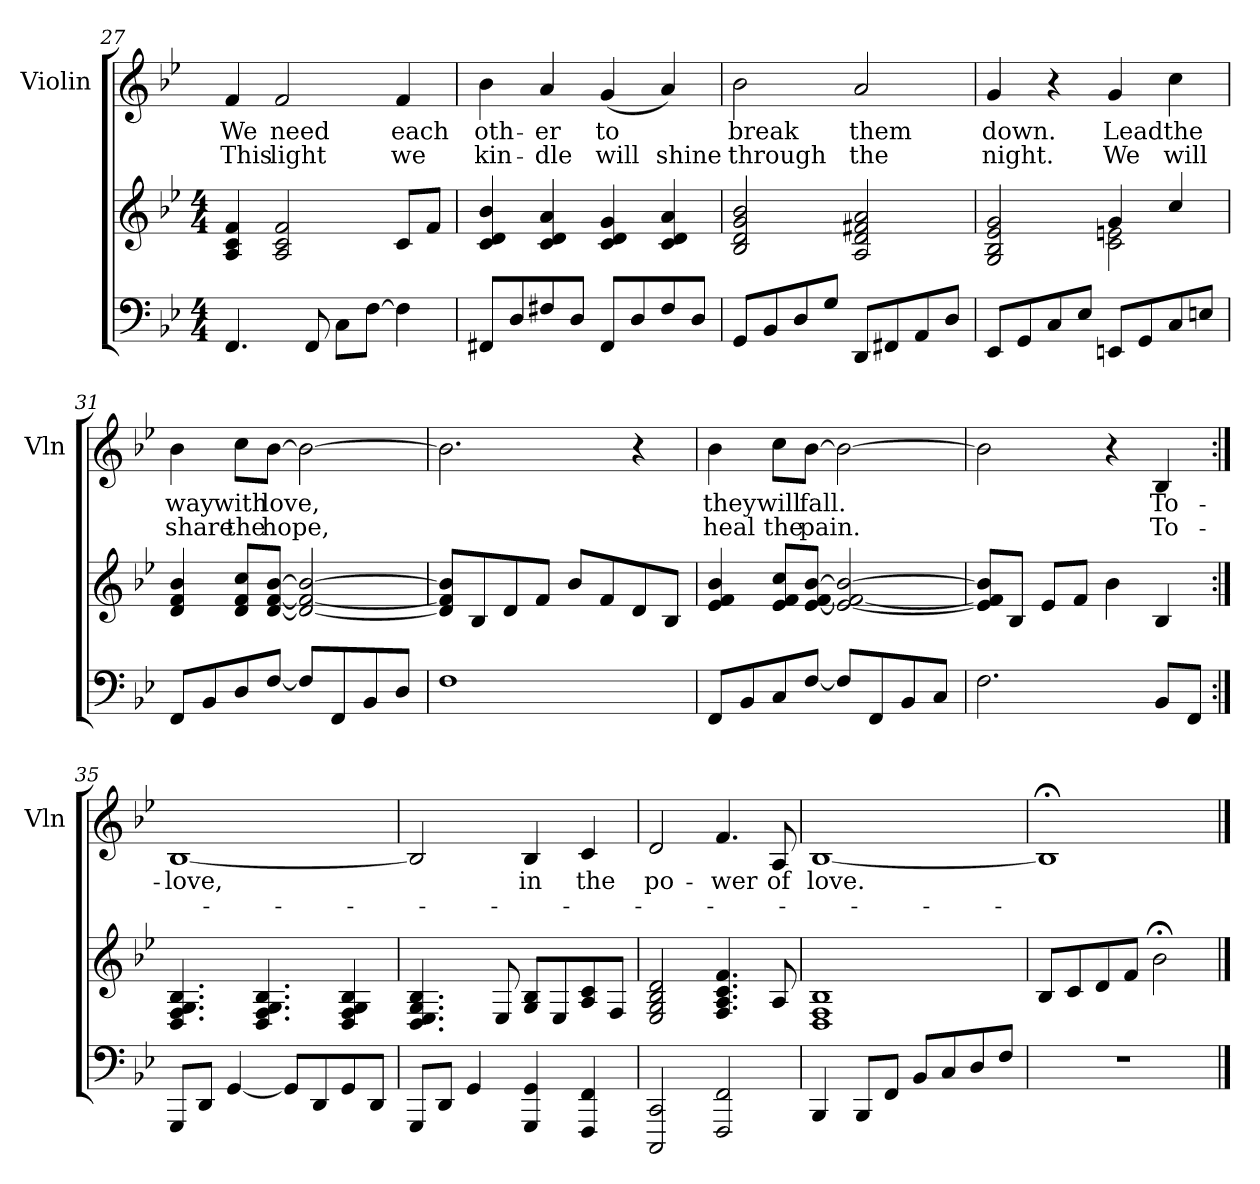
**kern	**kern	**kern	**text	**text
*part2	*part2	*part1	*part1	*part1
*staff3	*staff2	*staff1	*staff1	*staff1
*	*	*I"Violin	*	*
*	*	*I'Vln	*	*
!!LO:PB:g=z
*clefF4	*clefG2	*clefG2	*	*
*k[b-e-]	*k[b-e-]	*k[b-e-]	*	*
*B-:	*B-:	*B-:	*	*
*M4/4	*M4/4	*	*	*
=27	=27	=27	=27	=27
!	!	!	!LO:LY:b	!LO:LY:b
4.FF/	4A/ 4c/ 4f/	4f/	We	This
!	!	!	!LO:LY:b	!LO:LY:b
.	2A/ 2c/ 2f/	2f/	need	light
8FF/	.	.	.	.
8C\L	.	.	.	.
[8F\J	.	.	.	.
!	!	!	!LO:LY:b	!LO:LY:b
4F\]	8c/L	4f/	each	we
.	8f/J	.	.	.
=28	=28	=28	=28	=28
!	!	!	!LO:LY:b	!LO:LY:b
8FF#X/L	4c/ 4d/ 4b-/	4b-\	oth-	kin-
8D/	.	.	.	.
!	!	!	!LO:LY:b	!LO:LY:b
8F#X/	4c/ 4d/ 4a/	4a/	-er	-dle
8D/J	.	.	.	.
!	!	!	!LO:LY:b	!LO:LY:b
8FF#/L	4c/ 4d/ 4g/	(<4g/	to	will
8D/	.	.	.	.
!	!	!	!	!LO:LY:b
8F#/	4c/ 4d/ 4a/	4a/)	.	shine
8D/J	.	.	.	.
=29	=29	=29	=29	=29
!	!	!	!LO:LY:b	!LO:LY:b
8GG/L	2B-/ 2d/ 2g/ 2b-/	2b-\	break	through
8BB-/	.	.	.	.
8D/	.	.	.	.
8G/J	.	.	.	.
!	!	!	!LO:LY:b	!LO:LY:b
8DD/L	2A/ 2d/ 2f#X/ 2a/	2a/	them	the
8FF#X/	.	.	.	.
8AA/	.	.	.	.
8D/J	.	.	.	.
=30	=30	=30	=30	=30
*	*^	*	*	*
!	!	!	!	!LO:LY:b	!LO:LY:b
8EE-/L	2G/ 2B-/ 2e-/ 2g/	2ryy	4g/	down.	night.
8GG/	.	.	.	.	.
8C/	.	.	4r	.	.
8E-/J	.	.	.	.	.
!	!	!	!	!LO:LY:b	!LO:LY:b
8EEn/L	4g/	2c\ 2en\	4g/	Lead	We
8GG/	.	.	.	.	.
!	!	!	!	!LO:LY:b	!LO:LY:b
8C/	4cc/	.	4cc\	the	will
8En/J	.	.	.	.	.
*	*v	*v	*	*	*
!!LO:LB:g=z
=31	=31	=31	=31	=31
!	!	!	!LO:LY:b	!LO:LY:b
8FF/L	4d/ 4f/ 4b-/	4b-\	way	share
8BB-/	.	.	.	.
!	!	!	!LO:LY:b	!LO:LY:b
8D/	8d/ 8f/ 8cc/L	8cc\L	with	the
!	!	!	!LO:LY:b	!LO:LY:b
[8F/J	[8d/ [8f/ [8b-/J	[8b-\J	love,	hope,
8F/L]	2d/_ 2f/_ 2b-/_	2b-\_	.	.
8FF/	.	.	.	.
8BB-/	.	.	.	.
8D/J	.	.	.	.
=32	=32	=32	=32	=32
1F	8d/] 8f/] 8b-/]L	2.b-\]	.	.
.	8B-/	.	.	.
.	8d/	.	.	.
.	8f/J	.	.	.
.	8b-/L	.	.	.
.	8f/	.	.	.
.	8d/	4r	.	.
.	8B-/J	.	.	.
=33	=33	=33	=33	=33
!	!	!	!LO:LY:b	!LO:LY:b
8FF/L	4e-/ 4f/ 4b-/	4b-\	they	heal
8BB-/	.	.	.	.
!	!	!	!LO:LY:b	!LO:LY:b
8C/	8e-/ 8f/ 8cc/L	8cc\L	will	the
!	!	!	!LO:LY:b	!LO:LY:b
[8F/J	[8e-/ [8f/ [8b-/J	[8b-\J	fall.	pain.
8F/L]	2e-/_ 2f/_ 2b-/_	2b-\_	.	.
8FF/	.	.	.	.
8BB-/	.	.	.	.
8C/J	.	.	.	.
=34	=34	=34	=34	=34
2.F\	8e-/] 8f/] 8b-/]L	2b-\]	.	.
.	8B-/J	.	.	.
.	8e-/L	.	.	.
.	8f/J	.	.	.
.	4b-\	4r	.	.
!	!	!	!LO:LY:b	!LO:LY:b
8BB-/L	4B-/	4B-/	To -	To -
8FF/J	.	.	.	.
!!LO:LB:g=z
=35:|!	=35:|!	=35:|!	=35:|!	=35:|!
!	!	!	!LO:LY:b	!
8GGG/L	4.D/ 4.F/ 4.G/ 4.B-/	[1B-	love,	.
8DD/J	.	.	.	.
[4GG/	.	.	.	.
.	4.D/ 4.F/ 4.G/ 4.B-/	.	.	.
8GG/L]	.	.	.	.
8DD/	.	.	.	.
8GG/	4D/ 4F/ 4G/ 4B-/	.	.	.
8DD/J	.	.	.	.
=36	=36	=36	=36	=36
8GGG/L	4.D/ 4.E-/ 4.G/ 4.B-/	2B-/]	.	.
8DD/J	.	.	.	.
4GG/	.	.	.	.
.	8E-/	.	.	.
!	!	!	!LO:LY:b	!
4GGG/ 4GG/	8G/ 8B-/L	4B-/	in	.
.	8E-/	.	.	.
!	!	!	!LO:LY:b	!
4FFF/ 4FF/	8A/ 8c/	4c/	the	.
.	8F/J	.	.	.
=37	=37	=37	=37	=37
!	!	!	!LO:LY:b	!
2CCC/ 2CC/	2E-/ 2G/ 2B-/ 2d/	2d/	po-	.
!	!	!	!LO:LY:b	!
2FFF/ 2FF/	4.F/ 4.A/ 4.c/ 4.f/	4.f/	-wer	.
!	!	!	!LO:LY:b	!
.	8A/	8A/	of	.
=38	=38	=38	=38	=38
!	!	!	!LO:LY:b	!
4BBB-/	1D 1F 1B-	[1B-	love.	.
8BBB-/L	.	.	.	.
8FF/J	.	.	.	.
8BB-/L	.	.	.	.
8C/	.	.	.	.
8D/	.	.	.	.
8F/J	.	.	.	.
=39	=39	=39	=39	=39
1r	8B-/L	1B-;<]	.	.
.	8c/	.	.	.
.	8d/	.	.	.
.	8f/J	.	.	.
.	2b-;<\	.	.	.
==	==	==	==	==
*-	*-	*-	*-	*-
